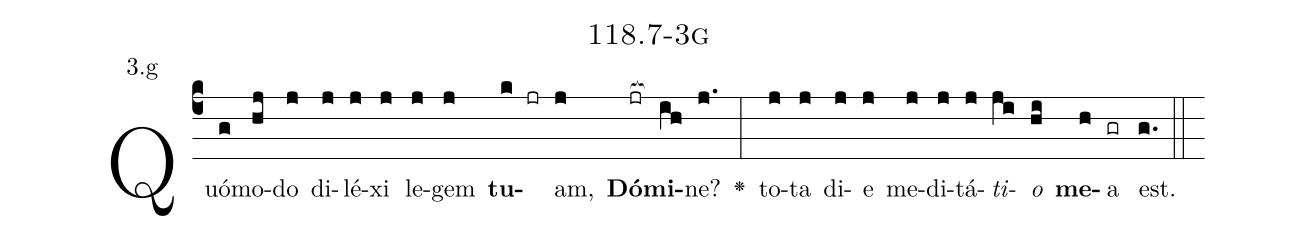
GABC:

name: 118.7-3g;
annotation: 3.g;
%%
(c4)Quó(g)mo(hj)do(j) di(j)lé(j)xi(j) le(j)gem(j) <b>tu</b>(k jr)am,(j) <b>Dó</b>(jr[ocb:1{])<b>mi</b>(ih[ocb:0}])ne?(j.) <v>\greheightstar</v>(:) to(j)ta(j) di(j)e(j) me(j)di(j)tá(j)<i>ti</i>(ji)<i>o</i>(hi) <b>me</b>(h)a(gr) est.(g.) (::)


%E(j) u(j) o(ji) u(hi) a(h) e.(g.) (::)
